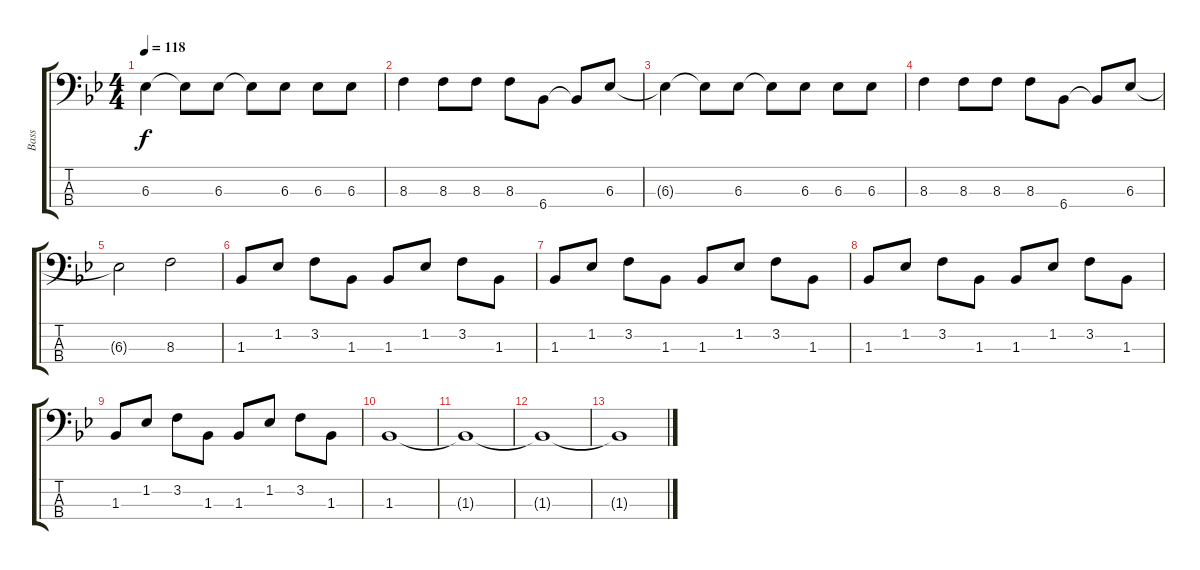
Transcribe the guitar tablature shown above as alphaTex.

\track ("Bass" "Bass") {instrument electricbassfinger}
\staff {score tabs}
\tuning (G2 D2 A1 E1) {hide}
\ts (4 4)
\tempo 118
\clef f4
\ks bb
6.3{t}.4{dy f} 6.3{t}.8 6.3.8 6.3{t}.8 6.3.8 6.3.8 6.3.8 |
8.3.4 8.3.8 8.3.8 8.3.8 6.4.8 6.4{t}.8 6.3.8 |
6.3{t}.4 6.3{t}.8 6.3.8 6.3{t}.8 6.3.8 6.3.8 6.3.8 |
8.3.4 8.3.8 8.3.8 8.3.8 6.4.8 6.4{t}.8 6.3.8 |
6.3{t}.2 8.3.2 |
1.3.8 1.2.8 3.2.8 1.3.8 1.3.8 1.2.8 3.2.8 1.3.8 |
1.3.8 1.2.8 3.2.8 1.3.8 1.3.8 1.2.8 3.2.8 1.3.8 |
1.3.8 1.2.8 3.2.8 1.3.8 1.3.8 1.2.8 3.2.8 1.3.8 |
1.3.8 1.2.8 3.2.8 1.3.8 1.3.8 1.2.8 3.2.8 1.3.8 |
1.3.1 |
1.3{t}.1 |
1.3{t}.1 |
1.3{t}.1
